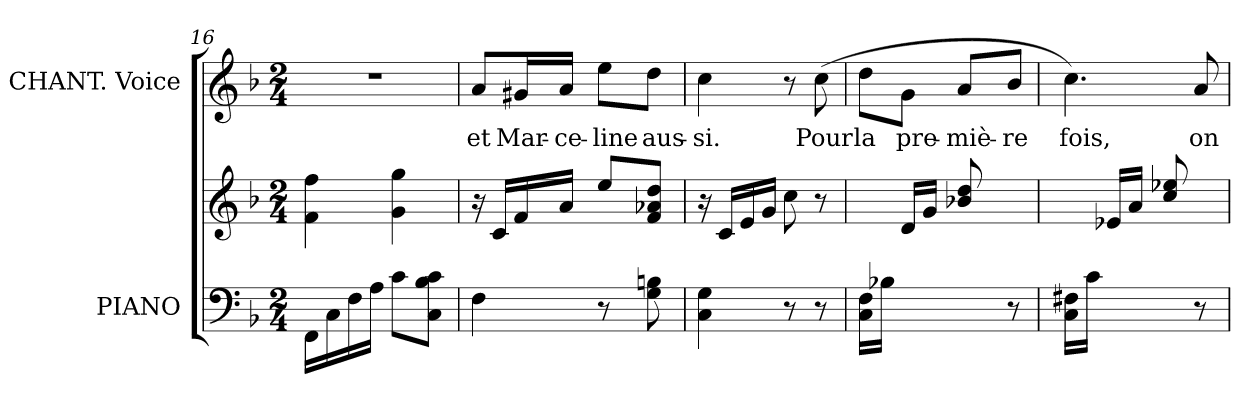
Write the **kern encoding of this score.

**kern	**kern	**kern	**text
*part2	*part2	*part1	*part1
*staff3	*staff2	*staff1	*staff1
*I"PIANO	*	*I"CHANT. Voice	*
*I'Pno	*	*	*
*clefF4	*clefG2	*clefG2	*
*k[b-]	*k[b-]	*k[b-]	*
*M2/4	*M2/4	*M2/4	*
=16	=16	=16	=16
16FF\LL	4f\ 4ff\	2r	.
16C\	.	.	.
16F\	.	.	.
16A\JJ	.	.	.
8c\L	4g\ 4gg\	.	.
8C\ 8B-\ 8c\J	.	.	.
!!LO:LB:g=z
=17	=17	=17	=17
!	!	!	!LO:LY:b
4F\	16r	8a/L	et
.	16c/LL	.	.
!	!	!	!LO:LY:b
.	16f/	16g#X/L	Mar-
!	!	!	!LO:LY:b
.	16a/JJ	16a/JJ	-ce-
!	!	!	!LO:LY:b
8r	8ee/L	8ee\L	-line
!	!	!	!LO:LY:b
8G\ 8Bn\	8f/ 8a-X/ 8dd/J	8dd\J	aus-
=18	=18	=18	=18
!	!	!	!LO:LY:b
4C\ 4G\	16r	4cc\	-si.
.	16c/LL	.	.
.	16e/	.	.
.	16g/JJ	.	.
8r	8cc\	8r	.
!	!	!	!LO:LY:b
8r	8r	(8cc\	Pour
=19	=19	=19	=19
*	*^	*	*
!	!	!	!	!LO:LY:b
(16C\ 16F\LL	2ryy	8ryy	8dd\L	la
16B-X\JJ	.	.	.	.
!	!	!	!	!LO:LY:b
4ryy	.	16d/LL	8g\J	pre-
.	.	16g/JJ	.	.
!	!	!	!	!LO:LY:b
.	.	8b-X/ 8dd/)	8a/L	-miè-
!	!	!	!	!LO:LY:b
8r	.	8ryy	8b-/J	-re
=20	=20	=20	=20	=20
!	!	!	!	!LO:LY:b
(16C\ 16F#X\LL	2ryy	8ryy	4.cc\)	fois,
16c\JJ	.	.	.	.
4ryy	.	16e-X/LL	.	.
.	.	16a/JJ	.	.
.	.	8cc/ 8ee-X/)	.	.
!	!	!	!	!LO:LY:b
8r	.	8ryy	8a/	on
*	*v	*v	*	*
=	=	=	=
*-	*-	*-	*-
